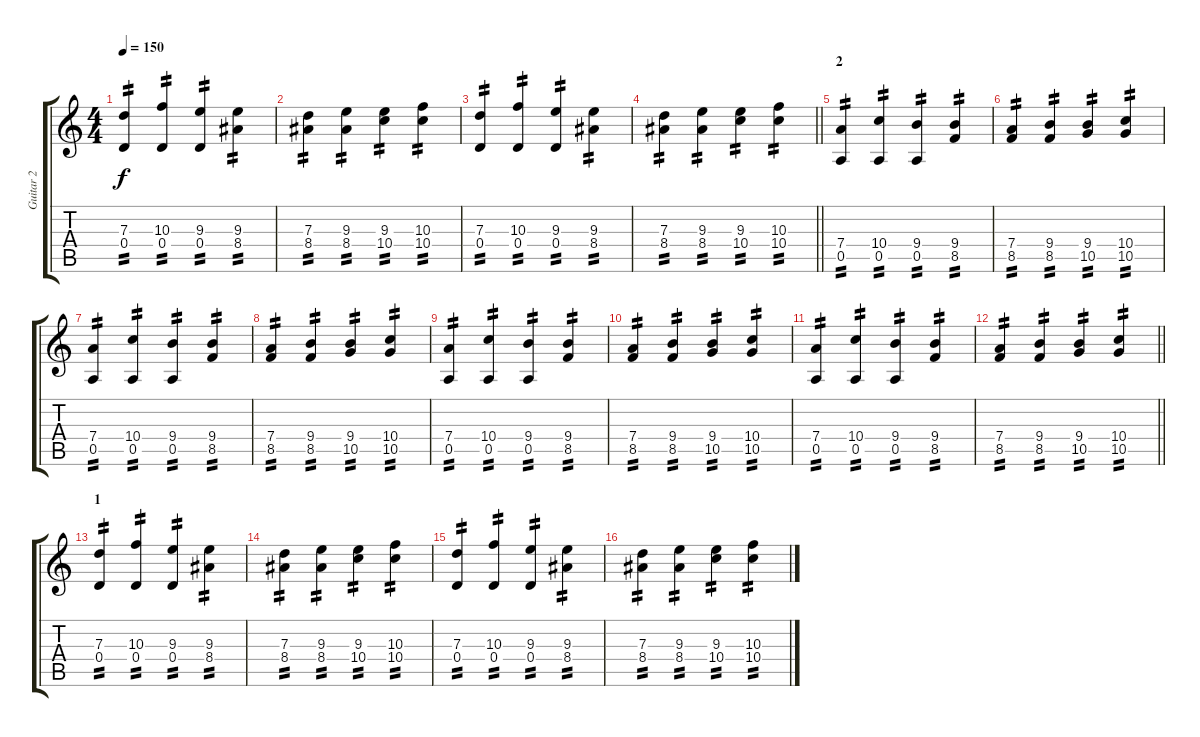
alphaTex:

\track ("Guitar 2" "Guitar 2") {instrument distortionguitar}
\staff {score tabs}
\tuning (E4 B3 G3 D3 A2 E2) {hide}
\ts (4 4)
\tempo 150
\clef g2
\ks c
(7.3 0.4).4{tp 2 dy f} (10.3 0.4).4{tp 2} (9.3 0.4).4{tp 2} (9.3 8.4).4{tp 2} |
(7.3 8.4).4{tp 2} (9.3 8.4).4{tp 2} (9.3 10.4).4{tp 2} (10.3 10.4).4{tp 2} |
(7.3 0.4).4{tp 2} (10.3 0.4).4{tp 2} (9.3 0.4).4{tp 2} (9.3 8.4).4{tp 2} |
\barLineRight lightlight
(7.3 8.4).4{tp 2} (9.3 8.4).4{tp 2} (9.3 10.4).4{tp 2} (10.3 10.4).4{tp 2} |
\section ("" "2")
(7.4 0.5).4{tp 2} (10.4 0.5).4{tp 2} (9.4 0.5).4{tp 2} (9.4 8.5).4{tp 2} |
(7.4 8.5).4{tp 2} (9.4 8.5).4{tp 2} (9.4 10.5).4{tp 2} (10.4 10.5).4{tp 2} |
(7.4 0.5).4{tp 2} (10.4 0.5).4{tp 2} (9.4 0.5).4{tp 2} (9.4 8.5).4{tp 2} |
(7.4 8.5).4{tp 2} (9.4 8.5).4{tp 2} (9.4 10.5).4{tp 2} (10.4 10.5).4{tp 2} |
(7.4 0.5).4{tp 2} (10.4 0.5).4{tp 2} (9.4 0.5).4{tp 2} (9.4 8.5).4{tp 2} |
(7.4 8.5).4{tp 2} (9.4 8.5).4{tp 2} (9.4 10.5).4{tp 2} (10.4 10.5).4{tp 2} |
(7.4 0.5).4{tp 2} (10.4 0.5).4{tp 2} (9.4 0.5).4{tp 2} (9.4 8.5).4{tp 2} |
\barLineRight lightlight
(7.4 8.5).4{tp 2} (9.4 8.5).4{tp 2} (9.4 10.5).4{tp 2} (10.4 10.5).4{tp 2} |
\section ("" "1")
(7.3 0.4).4{tp 2} (10.3 0.4).4{tp 2} (9.3 0.4).4{tp 2} (9.3 8.4).4{tp 2} |
(7.3 8.4).4{tp 2} (9.3 8.4).4{tp 2} (9.3 10.4).4{tp 2} (10.3 10.4).4{tp 2} |
(7.3 0.4).4{tp 2} (10.3 0.4).4{tp 2} (9.3 0.4).4{tp 2} (9.3 8.4).4{tp 2} |
(7.3 8.4).4{tp 2} (9.3 8.4).4{tp 2} (9.3 10.4).4{tp 2} (10.3 10.4).4{tp 2}
